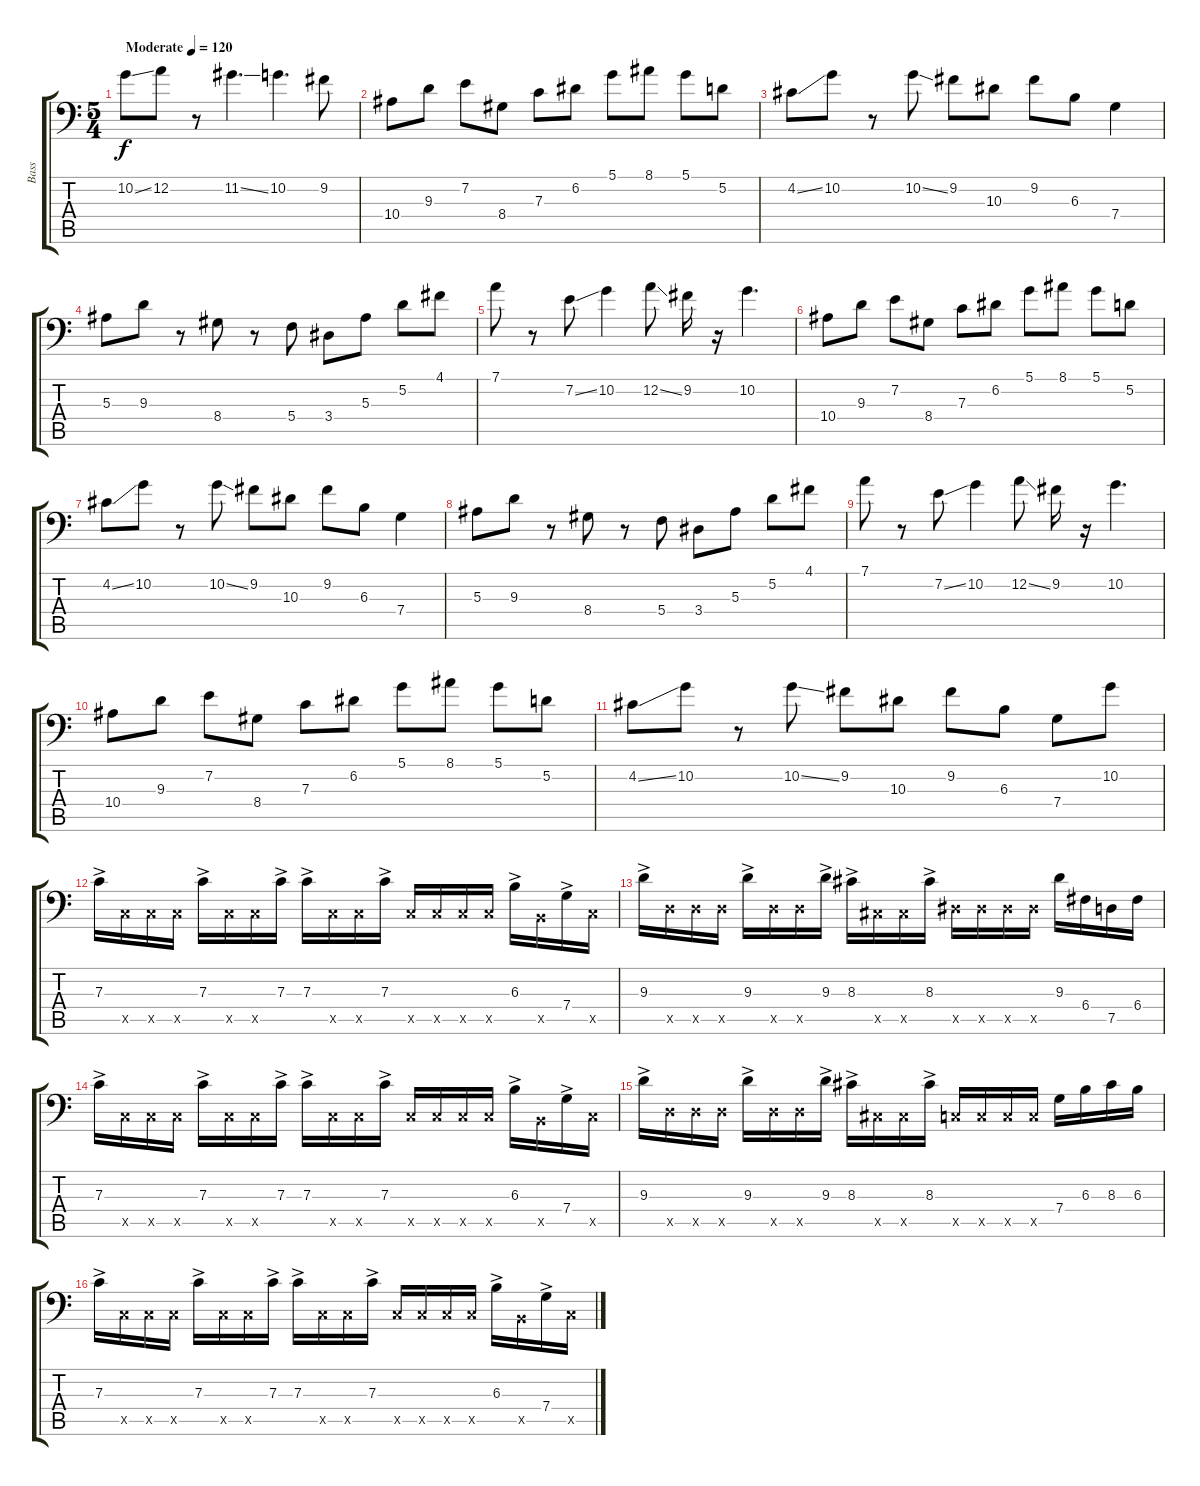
\track ("Bass" "Bass") {instrument fretlessbass}
\staff {score tabs}
\tuning (D3 A2 F2 C2 G1 D1) {hide}
\ts (5 4)
\tempo (120 "Moderate")
\clef f4
\ks c
10.2{ss}.8{dy f instrument fretlessbass} 12.2.8 r.8 11.2{ss}.4{d} 10.2.4{d} 9.2.8 |
10.4.8 9.3.8 7.2.8 8.4.8 7.3.8 6.2.8 5.1.8 8.1.8 5.1.8 5.2.8 |
4.2{ss}.8 10.2.8 r.8 10.2{ss}.8 9.2.8 10.3.8 9.2.8 6.3.8 7.4.4 |
5.3.8 9.3.8 r.8 8.4.8 r.8 5.4.8 3.4.8 5.3.8 5.2.8 4.1.8 |
7.1.8 r.8 7.2{ss}.8 10.2.4 12.2{ss}.8 9.2.16 r.16 10.2.4{d} |
10.4.8 9.3.8 7.2.8 8.4.8 7.3.8 6.2.8 5.1.8 8.1.8 5.1.8 5.2.8 |
4.2{ss}.8 10.2.8 r.8 10.2{ss}.8 9.2.8 10.3.8 9.2.8 6.3.8 7.4.4 |
5.3.8 9.3.8 r.8 8.4.8 r.8 5.4.8 3.4.8 5.3.8 5.2.8 4.1.8 |
7.1.8 r.8 7.2{ss}.8 10.2.4 12.2{ss}.8 9.2.16 r.16 10.2.4{d} |
10.4.8 9.3.8 7.2.8 8.4.8 7.3.8 6.2.8 5.1.8 8.1.8 5.1.8 5.2.8 |
4.2{ss}.8 10.2.8 r.8 10.2{ss}.8 9.2.8 10.3.8 9.2.8 6.3.8 7.4.8 10.2.8 |
7.3{ac}.16 5.5{x}.16 5.5{x}.16 5.5{x}.16 7.3{ac}.16 5.5{x}.16 5.5{x}.16 7.3{ac}.16 7.3{ac}.16 5.5{x}.16 5.5{x}.16 7.3{ac}.16 5.5{x}.16 5.5{x}.16 5.5{x}.16 5.5{x}.16 6.3{ac}.16 4.5{x}.16 7.4{ac}.16 5.5{x}.16 |
9.3{ac}.16 7.5{x}.16 7.5{x}.16 7.5{x}.16 9.3{ac}.16 7.5{x}.16 7.5{x}.16 9.3{ac}.16 8.3{ac}.16 6.5{x}.16 6.5{x}.16 8.3{ac}.16 8.5{x}.16 8.5{x}.16 8.5{x}.16 8.5{x}.16 9.3.16 6.4.16 7.5.16 6.4.16 |
7.3{ac}.16 5.5{x}.16 5.5{x}.16 5.5{x}.16 7.3{ac}.16 5.5{x}.16 5.5{x}.16 7.3{ac}.16 7.3{ac}.16 5.5{x}.16 5.5{x}.16 7.3{ac}.16 5.5{x}.16 5.5{x}.16 5.5{x}.16 5.5{x}.16 6.3{ac}.16 4.5{x}.16 7.4{ac}.16 5.5{x}.16 |
9.3{ac}.16 7.5{x}.16 7.5{x}.16 7.5{x}.16 9.3{ac}.16 7.5{x}.16 7.5{x}.16 9.3{ac}.16 8.3{ac}.16 6.5{x}.16 6.5{x}.16 8.3{ac}.16 5.5{x}.16 5.5{x}.16 5.5{x}.16 5.5{x}.16 7.4.16 6.3.16 8.3.16 6.3.16 |
7.3{ac}.16 5.5{x}.16 5.5{x}.16 5.5{x}.16 7.3{ac}.16 5.5{x}.16 5.5{x}.16 7.3{ac}.16 7.3{ac}.16 5.5{x}.16 5.5{x}.16 7.3{ac}.16 5.5{x}.16 5.5{x}.16 5.5{x}.16 5.5{x}.16 6.3{ac}.16 4.5{x}.16 7.4{ac}.16 5.5{x}.16
